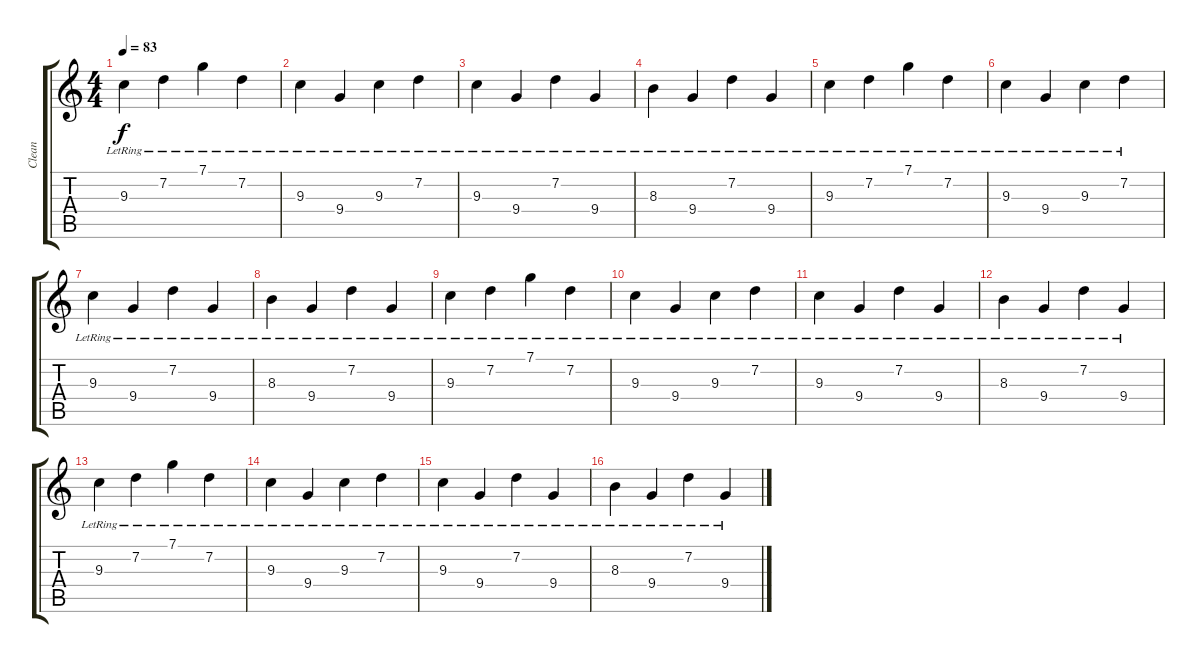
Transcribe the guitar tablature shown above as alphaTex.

\track ("Clean" "Clean") {instrument acousticguitarnylon}
\staff {score tabs}
\tuning (C4 G3 Eb3 Bb2 F2 C2) {hide}
\ts (4 4)
\tempo 83
\clef g2
\ks c
9.3{lr}.4{dy f instrument acousticguitarsteel} 7.2{lr}.4 7.1{lr}.4 7.2{lr}.4 |
9.3{lr}.4 9.4{lr}.4 9.3{lr}.4 7.2{lr}.4 |
9.3{lr}.4 9.4{lr}.4 7.2{lr}.4 9.4{lr}.4 |
8.3{lr}.4 9.4{lr}.4 7.2{lr}.4 9.4{lr}.4 |
9.3{lr}.4 7.2{lr}.4 7.1{lr}.4 7.2{lr}.4 |
9.3{lr}.4 9.4{lr}.4 9.3{lr}.4 7.2{lr}.4 |
9.3{lr}.4 9.4{lr}.4 7.2{lr}.4 9.4{lr}.4 |
8.3{lr}.4 9.4{lr}.4 7.2{lr}.4 9.4{lr}.4 |
9.3{lr}.4 7.2{lr}.4 7.1{lr}.4 7.2{lr}.4 |
9.3{lr}.4 9.4{lr}.4 9.3{lr}.4 7.2{lr}.4 |
9.3{lr}.4 9.4{lr}.4 7.2{lr}.4 9.4{lr}.4 |
8.3{lr}.4 9.4{lr}.4 7.2{lr}.4 9.4{lr}.4 |
9.3{lr}.4 7.2{lr}.4 7.1{lr}.4 7.2{lr}.4 |
9.3{lr}.4 9.4{lr}.4 9.3{lr}.4 7.2{lr}.4 |
9.3{lr}.4 9.4{lr}.4 7.2{lr}.4 9.4{lr}.4 |
8.3{lr}.4 9.4{lr}.4 7.2{lr}.4 9.4{lr}.4
